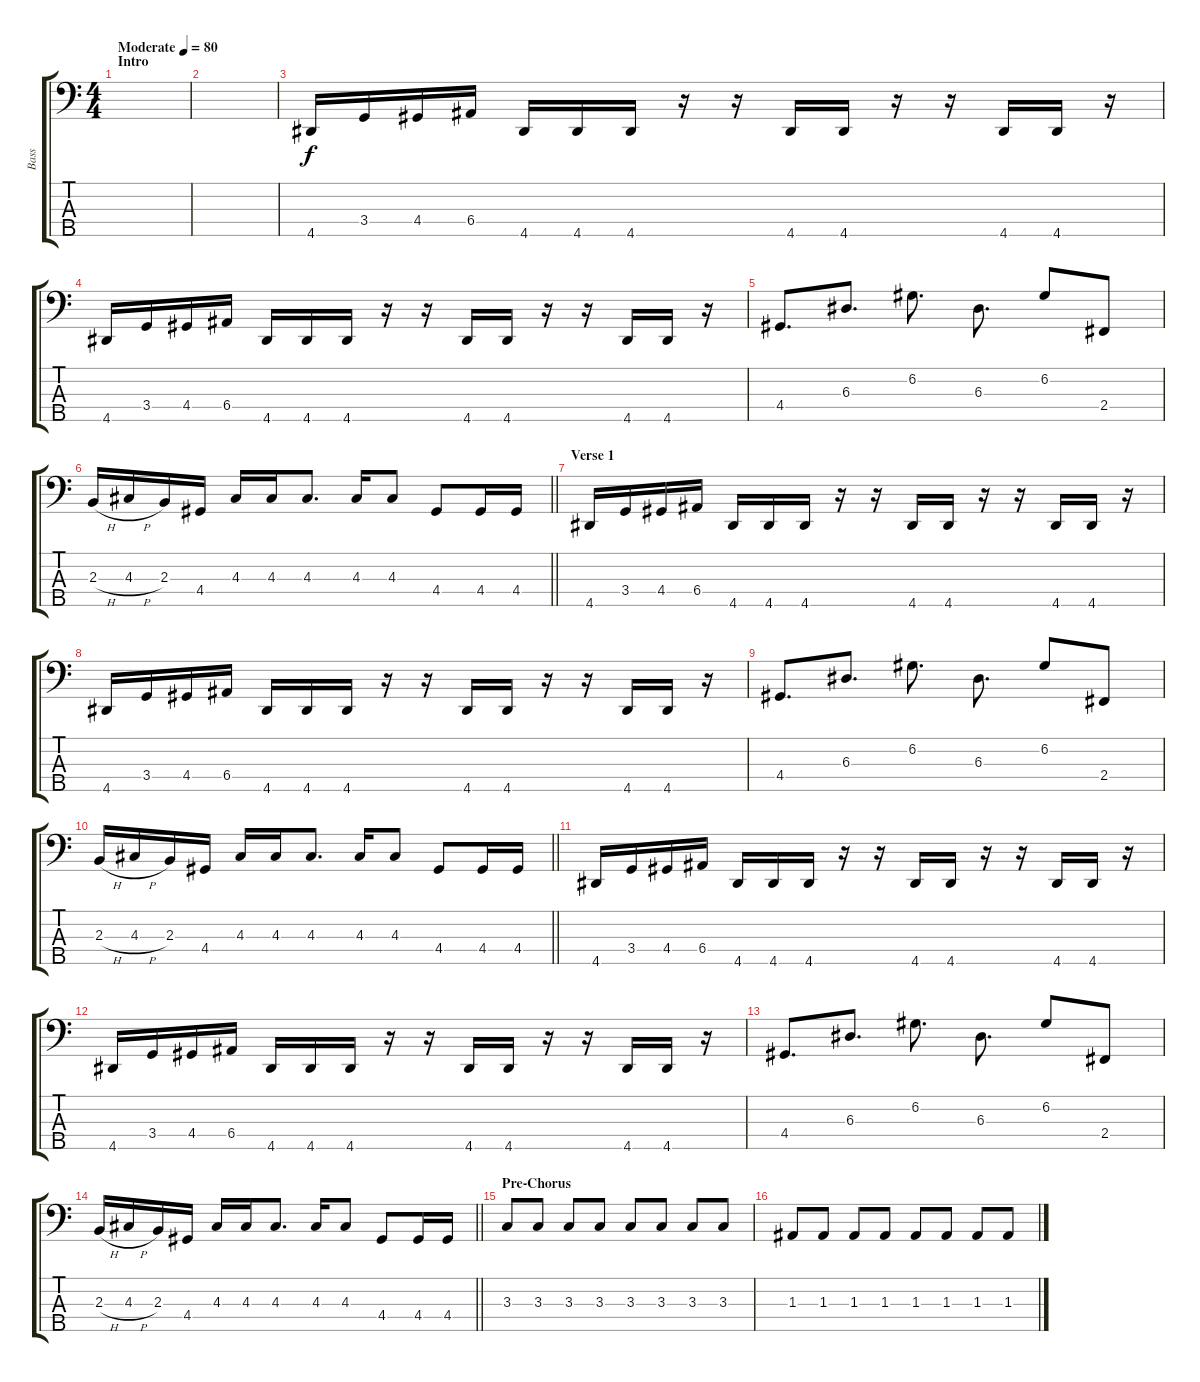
\track ("Bass" "Bass") {instrument electricbassfinger}
\staff {score tabs}
\tuning (G2 D2 A1 E1 B0) {hide}
\ts (4 4)
\section ("" "Intro")
\tempo (80 "Moderate")
\clef f4
\ks c
|
|
4.5.16 3.4.16 4.4.16 6.4.16 4.5.16 4.5.16 4.5.16 r.16 r.16 4.5.16 4.5.16 r.16 r.16 4.5.16 4.5.16 r.16 |
4.5.16 3.4.16 4.4.16 6.4.16 4.5.16 4.5.16 4.5.16 r.16 r.16 4.5.16 4.5.16 r.16 r.16 4.5.16 4.5.16 r.16 |
4.4.8{d} 6.3.8{d} 6.2.8{d} 6.3.8{d} 6.2.8 2.4.8 |
\barLineRight lightlight
2.3{h}.16 4.3{h}.16 2.3.16 4.4.16 4.3.16 4.3.16 4.3.8{d} 4.3.16 4.3.8 4.4.8 4.4.16 4.4.16 |
\section ("" "Verse 1")
4.5.16 3.4.16 4.4.16 6.4.16 4.5.16 4.5.16 4.5.16 r.16 r.16 4.5.16 4.5.16 r.16 r.16 4.5.16 4.5.16 r.16 |
4.5.16 3.4.16 4.4.16 6.4.16 4.5.16 4.5.16 4.5.16 r.16 r.16 4.5.16 4.5.16 r.16 r.16 4.5.16 4.5.16 r.16 |
4.4.8{d} 6.3.8{d} 6.2.8{d} 6.3.8{d} 6.2.8 2.4.8 |
\barLineRight lightlight
2.3{h}.16 4.3{h}.16 2.3.16 4.4.16 4.3.16 4.3.16 4.3.8{d} 4.3.16 4.3.8 4.4.8 4.4.16 4.4.16 |
4.5.16 3.4.16 4.4.16 6.4.16 4.5.16 4.5.16 4.5.16 r.16 r.16 4.5.16 4.5.16 r.16 r.16 4.5.16 4.5.16 r.16 |
4.5.16 3.4.16 4.4.16 6.4.16 4.5.16 4.5.16 4.5.16 r.16 r.16 4.5.16 4.5.16 r.16 r.16 4.5.16 4.5.16 r.16 |
4.4.8{d} 6.3.8{d} 6.2.8{d} 6.3.8{d} 6.2.8 2.4.8 |
\barLineRight lightlight
2.3{h}.16 4.3{h}.16 2.3.16 4.4.16 4.3.16 4.3.16 4.3.8{d} 4.3.16 4.3.8 4.4.8 4.4.16 4.4.16 |
\section ("" "Pre-Chorus")
3.3.8 3.3.8 3.3.8 3.3.8 3.3.8 3.3.8 3.3.8 3.3.8 |
1.3.8 1.3.8 1.3.8 1.3.8 1.3.8 1.3.8 1.3.8 1.3.8
